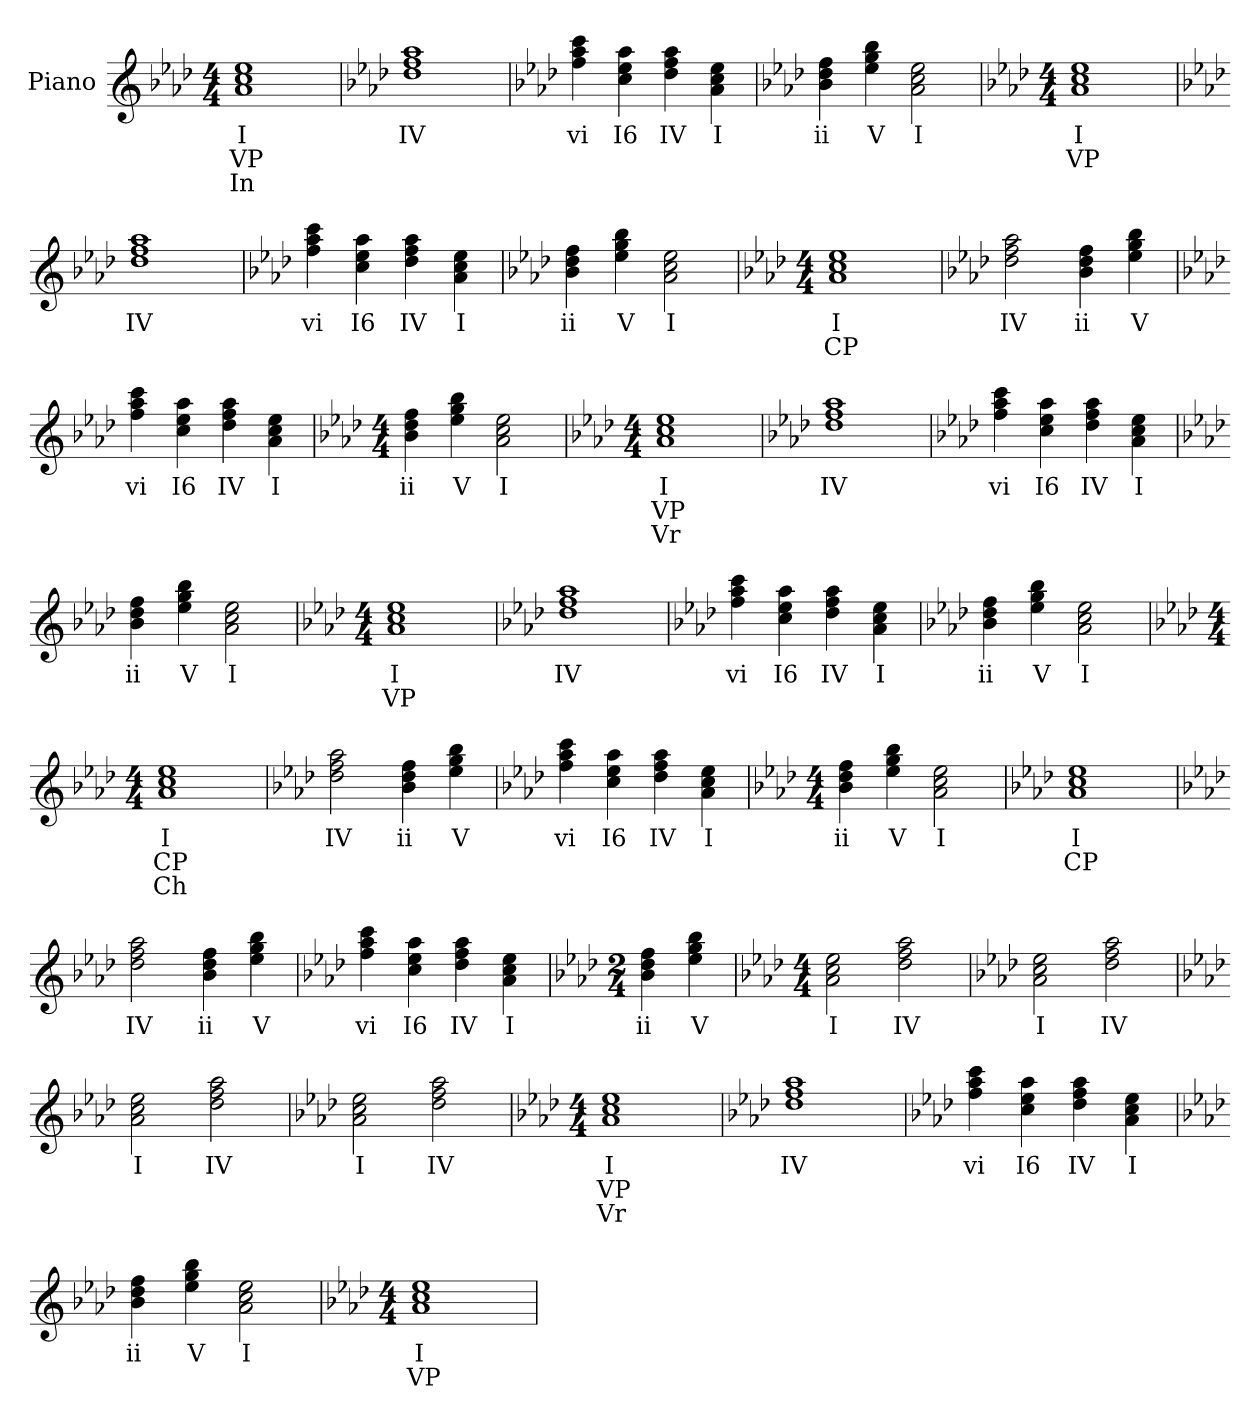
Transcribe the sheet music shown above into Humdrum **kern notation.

**kern	**text	**text	**text
*part1	*part1	*part1	*part1
*staff1	*staff1	*staff1	*staff1
*I"Piano	*	*	*
*I'Pno	*	*	*
*k[b-e-a-d-]	*	*	*
*A-:	*	*	*
*M4/4	*	*	*
=	=	=	=
1a- 1cc 1ee-	I	VP	In
=	=	=	=
*k[b-e-a-d-]	*	*	*
*A-:	*	*	*
1dd- 1ff 1aa-	IV	.	.
=	=	=	=
*k[b-e-a-d-]	*	*	*
*A-:	*	*	*
4ff 4aa- 4ccc	vi	.	.
4cc 4ee- 4aa-	I6	.	.
4dd- 4ff 4aa-	IV	.	.
4a- 4cc 4ee-	I	.	.
=	=	=	=
*k[b-e-a-d-]	*	*	*
*A-:	*	*	*
4b- 4dd- 4ff	ii	.	.
4ee- 4gg 4bb-	V	.	.
2a- 2cc 2ee-	I	.	.
=	=	=	=
*k[b-e-a-d-]	*	*	*
*A-:	*	*	*
*M4/4	*	*	*
1a- 1cc 1ee-	I	VP	.
=	=	=	=
*k[b-e-a-d-]	*	*	*
*A-:	*	*	*
1dd- 1ff 1aa-	IV	.	.
=	=	=	=
*k[b-e-a-d-]	*	*	*
*A-:	*	*	*
4ff 4aa- 4ccc	vi	.	.
4cc 4ee- 4aa-	I6	.	.
4dd- 4ff 4aa-	IV	.	.
4a- 4cc 4ee-	I	.	.
=	=	=	=
*k[b-e-a-d-]	*	*	*
*A-:	*	*	*
4b- 4dd- 4ff	ii	.	.
4ee- 4gg 4bb-	V	.	.
2a- 2cc 2ee-	I	.	.
=	=	=	=
*k[b-e-a-d-]	*	*	*
*A-:	*	*	*
*M4/4	*	*	*
1a- 1cc 1ee-	I	CP	.
=	=	=	=
*k[b-e-a-d-]	*	*	*
*A-:	*	*	*
2dd- 2ff 2aa-	IV	.	.
4b- 4dd- 4ff	ii	.	.
4ee- 4gg 4bb-	V	.	.
=	=	=	=
*k[b-e-a-d-]	*	*	*
*A-:	*	*	*
4ff 4aa- 4ccc	vi	.	.
4cc 4ee- 4aa-	I6	.	.
4dd- 4ff 4aa-	IV	.	.
4a- 4cc 4ee-	I	.	.
=	=	=	=
*k[b-e-a-d-]	*	*	*
*A-:	*	*	*
*M4/4	*	*	*
4b- 4dd- 4ff	ii	.	.
4ee- 4gg 4bb-	V	.	.
2a- 2cc 2ee-	I	.	.
=	=	=	=
*k[b-e-a-d-]	*	*	*
*A-:	*	*	*
*M4/4	*	*	*
1a- 1cc 1ee-	I	VP	Vr
=	=	=	=
*k[b-e-a-d-]	*	*	*
*A-:	*	*	*
1dd- 1ff 1aa-	IV	.	.
=	=	=	=
*k[b-e-a-d-]	*	*	*
*A-:	*	*	*
4ff 4aa- 4ccc	vi	.	.
4cc 4ee- 4aa-	I6	.	.
4dd- 4ff 4aa-	IV	.	.
4a- 4cc 4ee-	I	.	.
=	=	=	=
*k[b-e-a-d-]	*	*	*
*A-:	*	*	*
4b- 4dd- 4ff	ii	.	.
4ee- 4gg 4bb-	V	.	.
2a- 2cc 2ee-	I	.	.
=	=	=	=
*k[b-e-a-d-]	*	*	*
*A-:	*	*	*
*M4/4	*	*	*
1a- 1cc 1ee-	I	VP	.
=	=	=	=
*k[b-e-a-d-]	*	*	*
*A-:	*	*	*
1dd- 1ff 1aa-	IV	.	.
=	=	=	=
*k[b-e-a-d-]	*	*	*
*A-:	*	*	*
4ff 4aa- 4ccc	vi	.	.
4cc 4ee- 4aa-	I6	.	.
4dd- 4ff 4aa-	IV	.	.
4a- 4cc 4ee-	I	.	.
=	=	=	=
*k[b-e-a-d-]	*	*	*
*A-:	*	*	*
4b- 4dd- 4ff	ii	.	.
4ee- 4gg 4bb-	V	.	.
2a- 2cc 2ee-	I	.	.
=	=	=	=
*k[b-e-a-d-]	*	*	*
*A-:	*	*	*
*M4/4	*	*	*
1a- 1cc 1ee-	I	CP	Ch
=	=	=	=
*k[b-e-a-d-]	*	*	*
*A-:	*	*	*
2dd- 2ff 2aa-	IV	.	.
4b- 4dd- 4ff	ii	.	.
4ee- 4gg 4bb-	V	.	.
=	=	=	=
*k[b-e-a-d-]	*	*	*
*A-:	*	*	*
4ff 4aa- 4ccc	vi	.	.
4cc 4ee- 4aa-	I6	.	.
4dd- 4ff 4aa-	IV	.	.
4a- 4cc 4ee-	I	.	.
=	=	=	=
*k[b-e-a-d-]	*	*	*
*A-:	*	*	*
*M4/4	*	*	*
4b- 4dd- 4ff	ii	.	.
4ee- 4gg 4bb-	V	.	.
2a- 2cc 2ee-	I	.	.
=	=	=	=
*k[b-e-a-d-]	*	*	*
*A-:	*	*	*
1a- 1cc 1ee-	I	CP	.
=	=	=	=
*k[b-e-a-d-]	*	*	*
*A-:	*	*	*
2dd- 2ff 2aa-	IV	.	.
4b- 4dd- 4ff	ii	.	.
4ee- 4gg 4bb-	V	.	.
=	=	=	=
*k[b-e-a-d-]	*	*	*
*A-:	*	*	*
4ff 4aa- 4ccc	vi	.	.
4cc 4ee- 4aa-	I6	.	.
4dd- 4ff 4aa-	IV	.	.
4a- 4cc 4ee-	I	.	.
=	=	=	=
*k[b-e-a-d-]	*	*	*
*A-:	*	*	*
*M2/4	*	*	*
4b- 4dd- 4ff	ii	.	.
4ee- 4gg 4bb-	V	.	.
=	=	=	=
*k[b-e-a-d-]	*	*	*
*A-:	*	*	*
*M4/4	*	*	*
2a- 2cc 2ee-	I	.	.
2dd- 2ff 2aa-	IV	.	.
=	=	=	=
*k[b-e-a-d-]	*	*	*
*A-:	*	*	*
2a- 2cc 2ee-	I	.	.
2dd- 2ff 2aa-	IV	.	.
=	=	=	=
*k[b-e-a-d-]	*	*	*
*A-:	*	*	*
2a- 2cc 2ee-	I	.	.
2dd- 2ff 2aa-	IV	.	.
=	=	=	=
*k[b-e-a-d-]	*	*	*
*A-:	*	*	*
2a- 2cc 2ee-	I	.	.
2dd- 2ff 2aa-	IV	.	.
=	=	=	=
*k[b-e-a-d-]	*	*	*
*A-:	*	*	*
*M4/4	*	*	*
1a- 1cc 1ee-	I	VP	Vr
=	=	=	=
*k[b-e-a-d-]	*	*	*
*A-:	*	*	*
1dd- 1ff 1aa-	IV	.	.
=	=	=	=
*k[b-e-a-d-]	*	*	*
*A-:	*	*	*
4ff 4aa- 4ccc	vi	.	.
4cc 4ee- 4aa-	I6	.	.
4dd- 4ff 4aa-	IV	.	.
4a- 4cc 4ee-	I	.	.
=	=	=	=
*k[b-e-a-d-]	*	*	*
*A-:	*	*	*
4b- 4dd- 4ff	ii	.	.
4ee- 4gg 4bb-	V	.	.
2a- 2cc 2ee-	I	.	.
=	=	=	=
*k[b-e-a-d-]	*	*	*
*A-:	*	*	*
*M4/4	*	*	*
1a- 1cc 1ee-	I	VP	.
=	=	=	=
*-	*-	*-	*-
